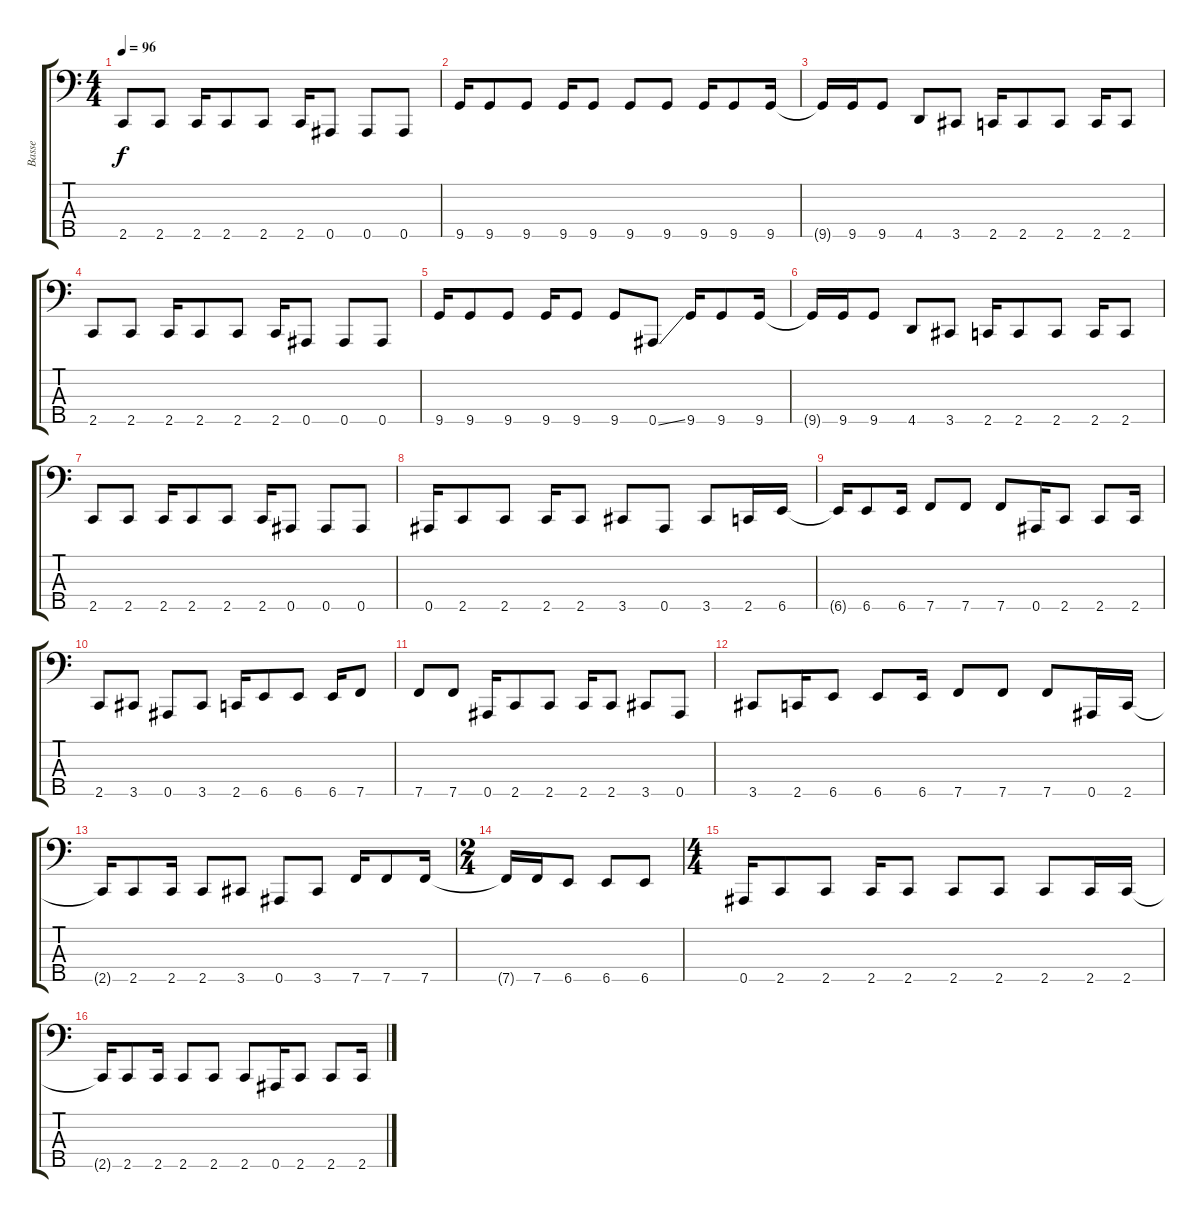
\track ("Basse" "Basse") {instrument electricbassfinger}
\staff {score tabs}
\tuning (G2 D2 A1 E1 Bb0) {hide}
\ts (4 4)
\tempo 96
\clef f4
\ks c
2.5.8{dy f} 2.5.8 2.5.16 2.5.8 2.5.8 2.5.16 0.5.8 0.5.8 0.5.8 |
9.5.16 9.5.8 9.5.8 9.5.16 9.5.8 9.5.8 9.5.8 9.5.16 9.5.8 9.5.16 |
9.5{t}.16 9.5.16 9.5.8 4.5.8 3.5.8 2.5.16 2.5.8 2.5.8 2.5.16 2.5.8 |
2.5.8 2.5.8 2.5.16 2.5.8 2.5.8 2.5.16 0.5.8 0.5.8 0.5.8 |
9.5.16 9.5.8 9.5.8 9.5.16 9.5.8 9.5.8 0.5{ss}.8 9.5.16 9.5.8 9.5.16 |
9.5{t}.16 9.5.16 9.5.8 4.5.8 3.5.8 2.5.16 2.5.8 2.5.8 2.5.16 2.5.8 |
2.5.8 2.5.8 2.5.16 2.5.8 2.5.8 2.5.16 0.5.8 0.5.8 0.5.8 |
0.5.16 2.5.8 2.5.8 2.5.16 2.5.8 3.5.8 0.5.8 3.5.8 2.5.16 6.5.16 |
6.5{t}.16 6.5.8 6.5.16 7.5.8 7.5.8 7.5.8 0.5.16 2.5.8 2.5.8 2.5.16 |
2.5.8 3.5.8 0.5.8 3.5.8 2.5.16 6.5.8 6.5.8 6.5.16 7.5.8 |
7.5.8 7.5.8 0.5.16 2.5.8 2.5.8 2.5.16 2.5.8 3.5.8 0.5.8 |
3.5.8 2.5.16 6.5.8 6.5.8 6.5.16 7.5.8 7.5.8 7.5.8 0.5.16 2.5.16 |
2.5{t}.16 2.5.8 2.5.16 2.5.8 3.5.8 0.5.8 3.5.8 7.5.16 7.5.8 7.5.16 |
\ts (2 4)
7.5{t}.16 7.5.16 6.5.8 6.5.8 6.5.8 |
\ts (4 4)
0.5.16 2.5.8 2.5.8 2.5.16 2.5.8 2.5.8 2.5.8 2.5.8 2.5.16 2.5.16 |
2.5{t}.16 2.5.8 2.5.16 2.5.8 2.5.8 2.5.8 0.5.16 2.5.8 2.5.8 2.5.16
